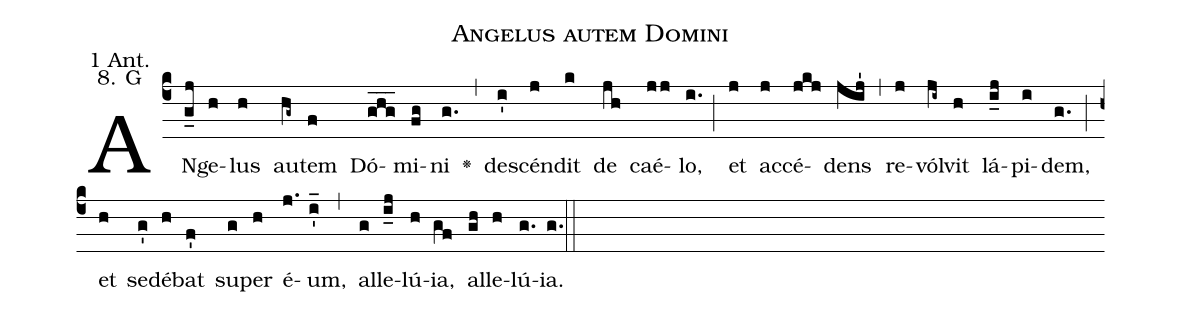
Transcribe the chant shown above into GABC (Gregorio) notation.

name: Angelus autem Domini;
office-part: 1 Antiphon;
mode: 8G;
annotation: 1 Ant.;
annotation: 8. G;
def-m1:}{\greseteolcustos{manual}{;
def-m2:\ifx\breakbeforeEuouae\undefined\else;
def-m3:\fi}\ifx\noeuouae\undefined\def\noeuouae{F}\fi\if\noeuouae F{;
def-m4:}\fi;
%%
% The syntax in this part is called gabc. Please refer to http://home.gna.org/gregorio/gabc/#basis

AN(c4g_j)ge(h)lus(h) au(hg~)tem(f) Dó(g_h_g_)mi(fg)ni(g.) <v>\greheightstar</v>(,)
de(i')scén(j)dit(k) de(jh) caé(jj)lo,(i.) (;)
et(j) ac(j)cé(jkj)dens(jij') (,)
re(j)vó(ji~)lvit(h) lá(i_j)pi(i)dem,(g.) (;)
et(h) se(g')dé(h)bat(f') su(g)per(h) é(j.)um,(i'_) (,)
al(g)le(i_j)lú(h)ia,(gf) al(gh)le(h)lú(g.[em1])ia.(g.) (::[em2]z[em3])

E(j) u(j) o(i) u(j) a(h) e.(g.) (::[em4])
